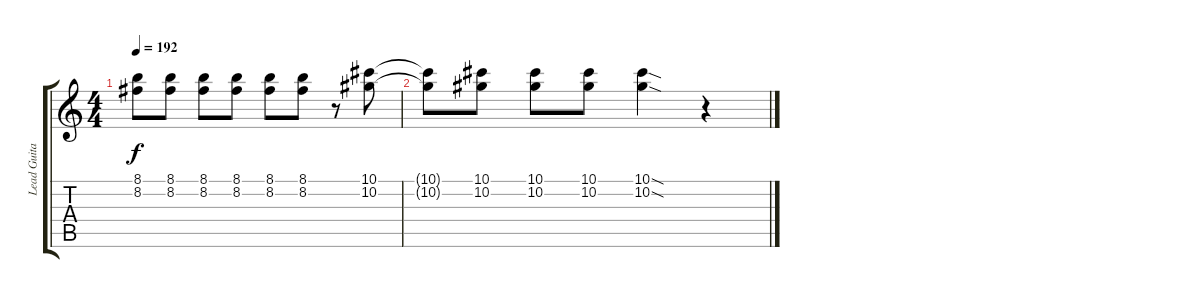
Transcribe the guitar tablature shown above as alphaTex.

\track ("Lead Guitar" "Lead Guita") {instrument distortionguitar}
\staff {score tabs}
\tuning (Eb4 Bb3 Gb3 Db3 Ab2 Eb2) {hide}
\ts (4 4)
\tempo 192
\clef g2
\ks c
(8.1{t} 8.2{t}).8{dy f} (8.1 8.2).8 (8.1 8.2).8 (8.1 8.2).8 (8.1 8.2).8 (8.1 8.2).8 r.8 (10.1 10.2).8 |
(10.1{t} 10.2{t}).8 (10.1 10.2).8 (10.1 10.2).8 (10.1 10.2).8 (10.1{sod} 10.2{sod}).4 r.4
